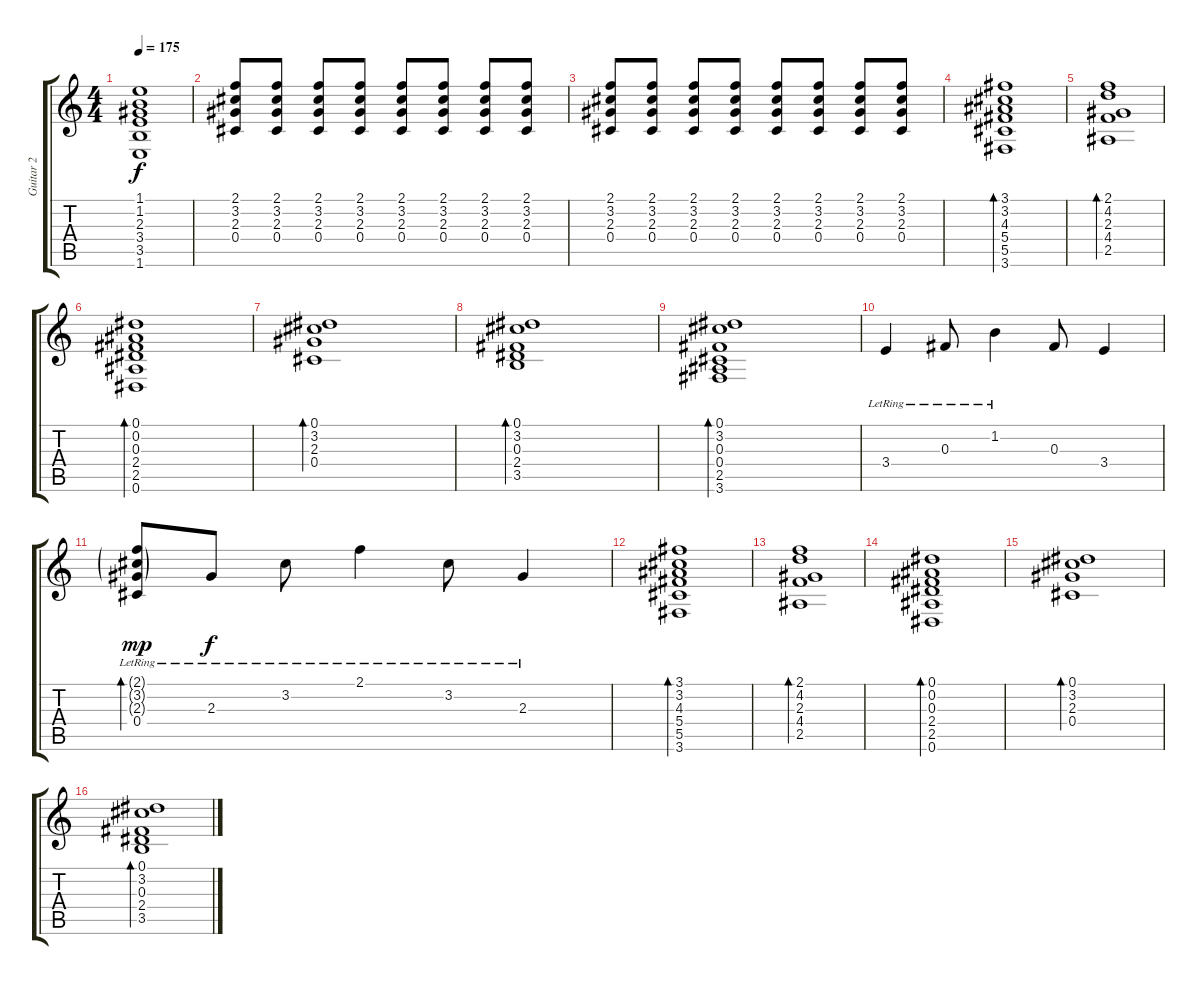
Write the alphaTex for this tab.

\track ("Guitar 2" "Guitar 2") {instrument distortionguitar}
\staff {score tabs}
\tuning (Eb4 Bb3 Gb3 Db3 Ab2 Eb2) {hide}
\ts (4 4)
\tempo 175
\clef g2
\ks c
(1.1{t} 1.2{t} 2.3{t} 3.4{t} 3.5{t} 1.6{t}).1{dy f} |
(2.1 3.2 2.3 0.4).8 (2.1 3.2 2.3 0.4).8 (2.1 3.2 2.3 0.4).8 (2.1 3.2 2.3 0.4).8 (2.1 3.2 2.3 0.4).8 (2.1 3.2 2.3 0.4).8 (2.1 3.2 2.3 0.4).8 (2.1 3.2 2.3 0.4).8 |
(2.1 3.2 2.3 0.4).8 (2.1 3.2 2.3 0.4).8 (2.1 3.2 2.3 0.4).8 (2.1 3.2 2.3 0.4).8 (2.1 3.2 2.3 0.4).8 (2.1 3.2 2.3 0.4).8 (2.1 3.2 2.3 0.4).8 (2.1 3.2 2.3 0.4).8 |
(3.1 3.2 4.3 5.4 5.5 3.6).1{bd 120} |
(2.1 4.2 2.3 4.4 2.5).1{bd 120} |
(0.1 0.2 0.3 2.4 2.5 0.6).1{bd 120} |
(0.1 3.2 2.3 0.4).1{bd 120} |
(0.1 3.2 0.3 2.4 3.5).1{bd 120} |
(0.1 3.2 0.3 0.4 2.5 3.6).1{bd 120} |
3.4{lr}.4 0.3{lr}.8 1.2{lr}.4 0.3.8 3.4.4 |
(2.1{g lr} 3.2{g lr} 2.3{g lr} 0.4{lr}).8{bd 120 dy mp} 2.3{lr}.8{dy f} 3.2{lr}.8 2.1{lr}.4 3.2{lr}.8 2.3{lr}.4 |
(3.1 3.2 4.3 5.4 5.5 3.6).1{bd 120} |
(2.1 4.2 2.3 4.4 2.5).1{bd 120} |
(0.1 0.2 0.3 2.4 2.5 0.6).1{bd 120} |
(0.1 3.2 2.3 0.4).1{bd 120} |
(0.1 3.2 0.3 2.4 3.5).1{bd 120}
